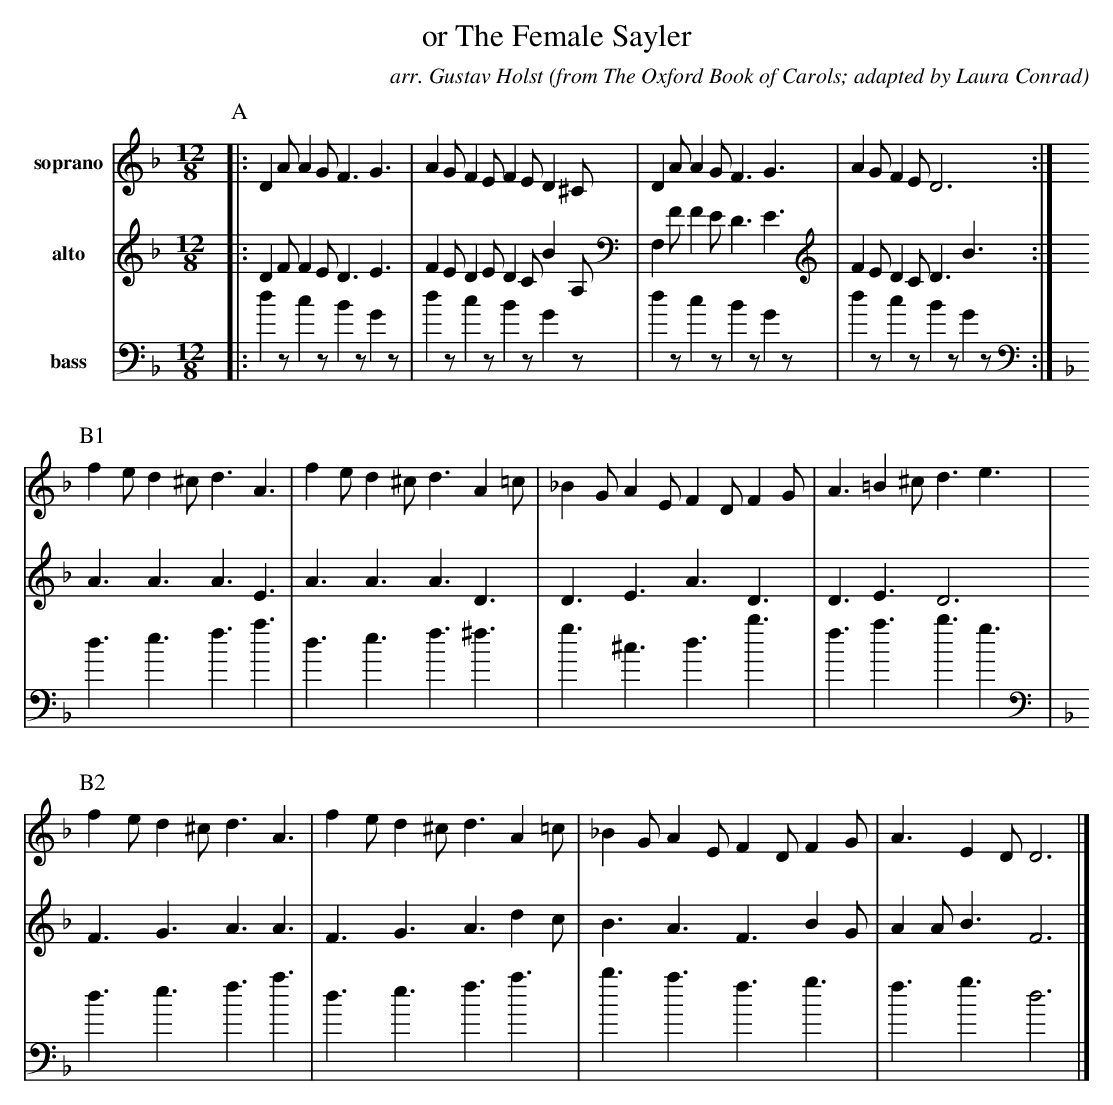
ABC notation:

X:1
T:or The Female Sayler
C:arr. Gustav Holst
O:from The Oxford Book of Carols; adapted by Laura Conrad
M:12/8
L:1/8
K:F
P:A
V:1 name=soprano
|:D2 A A2 G  F3 G3 | A2 G F2 E F2 E D2 ^C| D2 A A2 G F3 G3 | A2 G F2 E  D6 :|
V:2 name=alto
|:D2 F F2 E D3 E3 | F2 E D2 E D2 C B2 A, | F,2 F F2 E D3 E3 | F2 E D2 C D3 B3 :|
V:3 name=bass
K:F bass
|:d2 z c2 z B2 z G2 z | d2 z c2 z B2 z G2 z | d2 z c2 z B2 z G2 z | d2 z c2 z B2 z G2 z :|
P:B1
V:1 name=soprano
f2 e d2 ^c  d3 A3 | f2 e d2 ^c  d3 A2 =c | _B2 G A2 E  F2 D F2 G | A3 =B2 ^c  d3 e3 |
V:2 name=alto
A3 A3 A3 E3 | A3 A3 A3 D3 | D3 E3 A3 D3 | D3 E3 D6 |
V:3 name=bass
K:F bass
d3 e3 f3 a3 | d3 e3 f3 ^f3 | g3 ^c3 d3 b3 | f3 a3 b3 g3 |
V:2 name=alto
V:3 name=bass
P:B2
V:1 name=soprano
f2 e d2 ^c  d3 A3 | f2 e d2 ^c  d3 A2 =c | _B2 G A2 E  F2 D F2 G | A3 E2 D  D6 |]
V:2 name=alto
F3 G3 A3 A3 | F3 G3 A3 d2 c | B3 A3 F3 B2 G | A2 A B3 F6 |]
V:3 name=bass
K:F bass
d3 e3 f3 a3 | d3 e3 f3 a3 | b3 a3 f3 g3 | f3 g3 d6 |]
